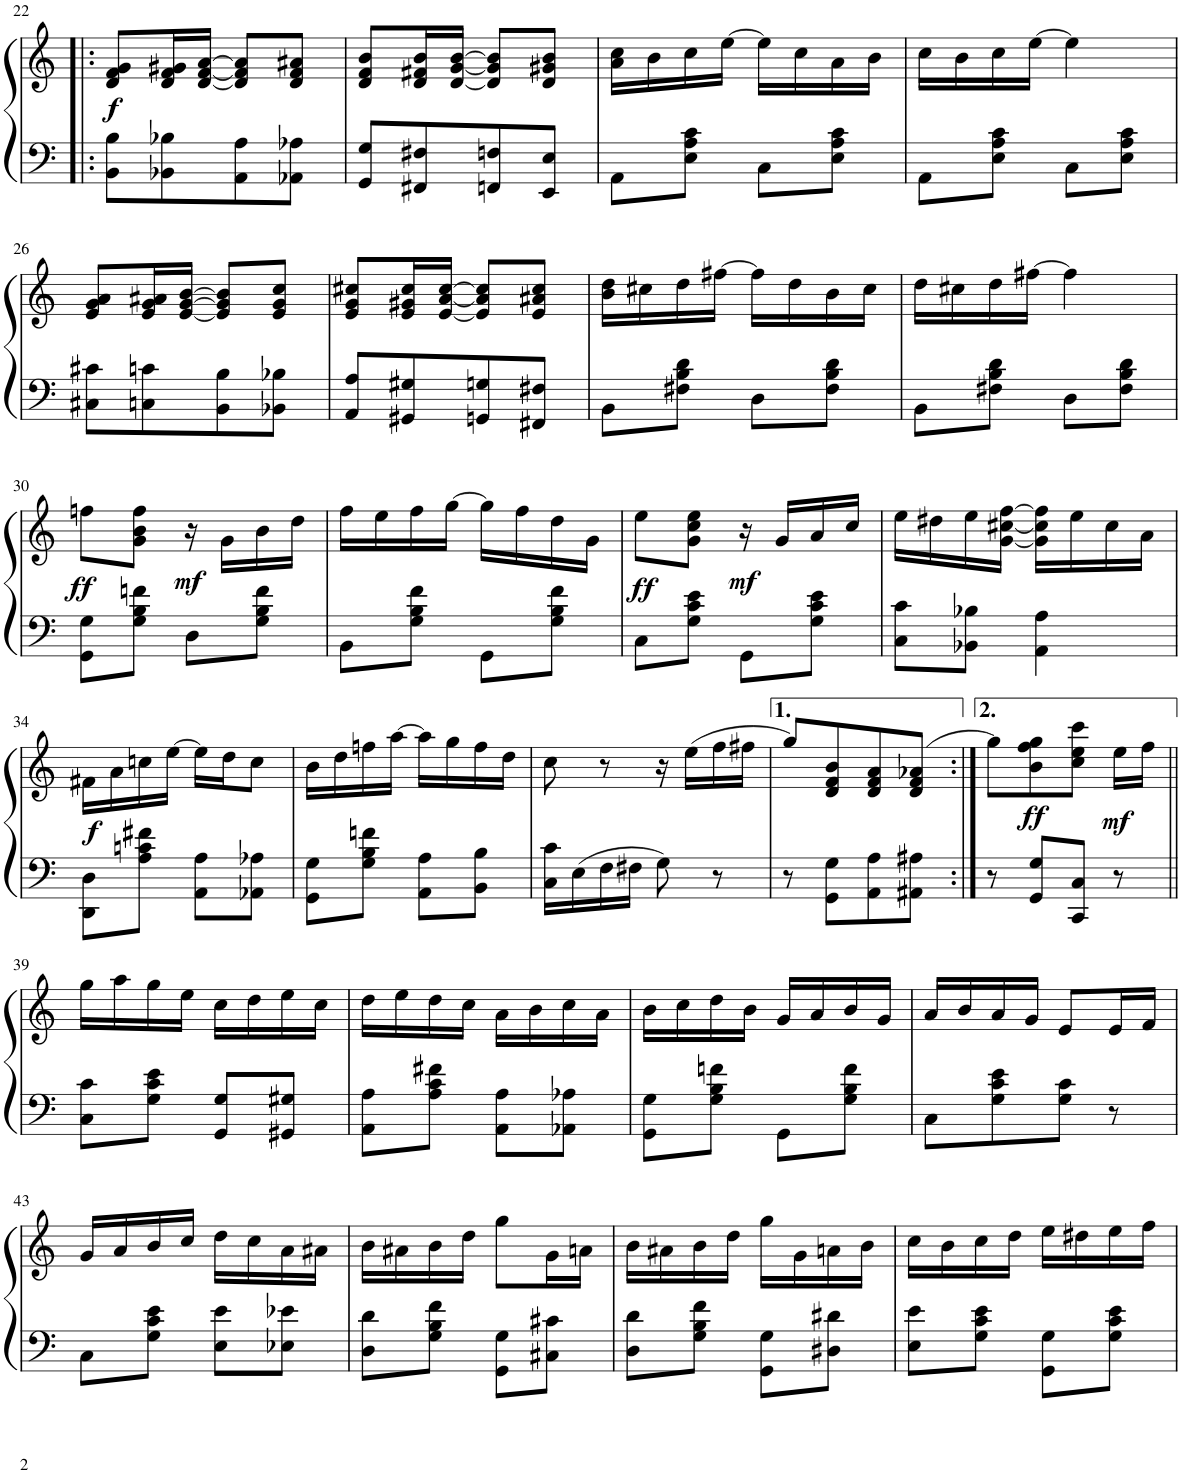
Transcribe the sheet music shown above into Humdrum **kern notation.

**kern	**kern	**dynam
*part1	*part1	*part1
*staff2	*staff1	*staff1/2
*I"Piano	*	*
*I'Pno.	*	*
!!LO:PB:g=z
*clefF4	*clefG2	*
*k[]	*k[]	*
*M2/4	*M2/4	*
=22!|:	=22!|:	=22!|:
!	!	!LO:DY:b
8BB\ 8B\L	8d/ 8f/ 8g/L	f
8BB-X\ 8B-X\	16d/ 16f/ 16g#X/L	.
.	[16d/ [16f/ [16a/JJ	.
8AA\ 8A\	8d/] 8f/] 8a/]L	.
8AA-X\ 8A-X\J	8d/ 8f/ 8a#X/J	.
=23	=23	=23
8GG/ 8G/L	8d/ 8f/ 8b/L	.
8FF#X/ 8F#X/	16d/ 16f#X/ 16b/L	.
.	[16d/ [16g/ [16b/JJ	.
8FFn/ 8Fn/	8d/] 8g/] 8b/]L	.
8EE/ 8E/J	8d/ 8g#X/ 8b/J	.
=24	=24	=24
8AA\L	16a\ 16cc\LL	.
.	16b\	.
8E\ 8A\ 8c\J	16cc\	.
.	[16ee\JJ	.
8C\L	16ee\LL]	.
.	16cc\	.
8E\ 8A\ 8c\J	16a\	.
.	16b\JJ	.
=25	=25	=25
8AA\L	16cc\LL	.
.	16b\	.
8E\ 8A\ 8c\J	16cc\	.
.	[16ee\JJ	.
8C\L	4ee\]	.
8E\ 8A\ 8c\J	.	.
!!LO:LB:g=z
=26	=26	=26
8C#X\ 8c#X\L	8e/ 8g/ 8a/L	.
8Cn\ 8cn\	16e/ 16g/ 16a#X/L	.
.	[16e/ [>16g/ [16b/JJ	.
8BB\ 8B\	8e/] 8g/] 8b/]L	.
8BB-X\ 8B-X\J	8e/ 8g/ 8cc/J	.
=27	=27	=27
8AA/ 8A/L	8e/ 8g/ 8cc#X/L	.
8GG#X/ 8G#X/	16e/ 16g#X/ 16cc#/L	.
.	[16e/ [16a/ [16cc#/JJ	.
8GGn/ 8Gn/	8e/] 8a/] 8cc#/]L	.
8FF#X/ 8F#X/J	8e/ 8a#X/ 8cc#/J	.
=28	=28	=28
8BB\L	16b\ 16dd\LL	.
.	16cc#X\	.
8F#X\ 8B\ 8d\J	16dd\	.
.	[16ff#X\JJ	.
8D\L	16ff#\LL]	.
.	16dd\	.
8F#\ 8B\ 8d\J	16b\	.
.	16cc#\JJ	.
=29	=29	=29
8BB\L	16dd\LL	.
.	16cc#X\	.
8F#X\ 8B\ 8d\J	16dd\	.
.	[16ff#X\JJ	.
8D\L	4ff#\]	.
8F#\ 8B\ 8d\J	.	.
!!LO:LB:g=z
=30	=30	=30
!	!	!LO:DY:b
8GG\ 8G\L	8ffn\L	ff
8G\ 8B\ 8fn\J	8g\ 8b\ 8ff\J	.
!	!	!LO:DY:b
8D\L	16r	mf
.	16g\LL	.
8G\ 8B\ 8f\J	16b\	.
.	16dd\JJ	.
=31	=31	=31
8BB\L	16ff\LL	.
.	16ee\	.
8G\ 8B\ 8f\J	16ff\	.
.	[16gg\JJ	.
8GG\L	16gg\LL]	.
.	16ff\	.
8G\ 8B\ 8f\J	16dd\	.
.	16g\JJ	.
=32	=32	=32
!	!	!LO:DY:b
8C\L	8ee\L	ff
8G\ 8c\ 8e\J	8g\ 8cc\ 8ee\J	.
!	!	!LO:DY:b
8GG\L	16r	mf
.	16g/LL	.
8G\ 8c\ 8e\J	16a/	.
.	16cc/JJ	.
=33	=33	=33
8C\ 8c\L	16ee\LL	.
.	16dd#X\	.
8BB-X\ 8B-X\J	16ee\	.
.	[16g\ [<16cc#X\ [16ff\JJ	.
4AA\ 4A\	16g\] 16cc#\] 16ff\]LL	.
.	16ee\	.
.	16cc#\	.
.	16a\JJ	.
!!LO:LB:g=z
=34	=34	=34
!	!	!LO:DY:b
8DD\ 8D\L	16f#X\LL	f
.	16a\	.
8A\ 8cn\ 8f#X\J	16ccn\	.
.	[16ee\JJ	.
8AA\ 8A\L	16ee\LL]	.
.	16dd\J	.
8AA-X\ 8A-X\J	8cc\J	.
=35	=35	=35
8GG\ 8G\L	16b\LL	.
.	16dd\	.
8G\ 8B\ 8fn\J	16ffn\	.
.	[16aa\JJ	.
8AA\ 8A\L	16aa\LL]	.
.	16gg\	.
8BB\ 8B\J	16ff\	.
.	16dd\JJ	.
=36	=36	=36
16C\ 16c\LL	8cc\	.
16E\	.	.
16F\	8r	.
16F#X\JJ	.	.
8G\	16r	.
.	(16ee\LL	.
8r	16ff\	.
.	16ff#X\JJ	.
=37	=37	=37
8r	8gg/L)	.
8GG\ 8G\L	8d/ 8f/ 8b/	.
8AA\ 8A\	8d/ 8f/ 8a/	.
8AA#X\ 8A#X\J	(>8d/ 8f/ 8a-X/J	.
=38:|!	=38:|!	=38:|!
8r	8gg\L)	.
!	!	!LO:DY:b
8GG/ 8G/L	8b\ 8ff\ 8gg\	ff
8CC/ 8C/J	8cc\ 8ee\ 8ccc\J	.
!	!	!LO:DY:b
8r	16ee\LL	mf
.	16ff\JJ	.
!!LO:LB:g=z
=39||	=39||	=39||
8C\ 8c\L	16gg\LL	.
.	16aa\	.
8G\ 8c\ 8e\J	16gg\	.
.	16ee\JJ	.
8GG/ 8G/L	16cc\LL	.
.	16dd\	.
8GG#X/ 8G#X/J	16ee\	.
.	16cc\JJ	.
=40	=40	=40
8AA\ 8A\L	16dd\LL	.
.	16ee\	.
8A\ 8c\ 8f#X\J	16dd\	.
.	16cc\JJ	.
8AA\ 8A\L	16a\LL	.
.	16b\	.
8AA-X\ 8A-X\J	16cc\	.
.	16a\JJ	.
=41	=41	=41
8GG\ 8G\L	16b\LL	.
.	16cc\	.
8G\ 8B\ 8fn\J	16dd\	.
.	16b\JJ	.
8GG\L	16g/LL	.
.	16a/	.
8G\ 8B\ 8f\J	16b/	.
.	16g/JJ	.
=42	=42	=42
8C\L	16a/LL	.
.	16b/	.
8G\ 8c\ 8e\	16a/	.
.	16g/JJ	.
8G\ 8c\J	8e/L	.
8r	16e/L	.
.	16f/JJ	.
!!LO:LB:g=z
=43	=43	=43
8C\L	16g/LL	.
.	16a/	.
8G\ 8c\ 8e\J	16b/	.
.	16cc/JJ	.
8E\ 8e\L	16dd\LL	.
.	16cc\	.
8E-X\ 8e-X\J	16a\	.
.	16a#X\JJ	.
=44	=44	=44
8D\ 8d\L	16b\LL	.
.	16a#X\	.
8G\ 8B\ 8f\J	16b\	.
.	16dd\JJ	.
8GG\ 8G\L	8gg\L	.
8C#X\ 8c#X\J	16g\L	.
.	16an\JJ	.
=45	=45	=45
8D\ 8d\L	16b\LL	.
.	16a#X\	.
8G\ 8B\ 8f\J	16b\	.
.	16dd\JJ	.
8GG\ 8G\L	16gg\LL	.
.	16g\	.
8D#X\ 8d#X\J	16an\	.
.	16b\JJ	.
=46	=46	=46
8E\ 8e\L	16cc\LL	.
.	16b\	.
8G\ 8c\ 8e\J	16cc\	.
.	16dd\JJ	.
8GG\ 8G\L	16ee\LL	.
.	16dd#X\	.
8G\ 8c\ 8e\J	16ee\	.
.	16ff\JJ	.
=	=	=
*-	*-	*-
